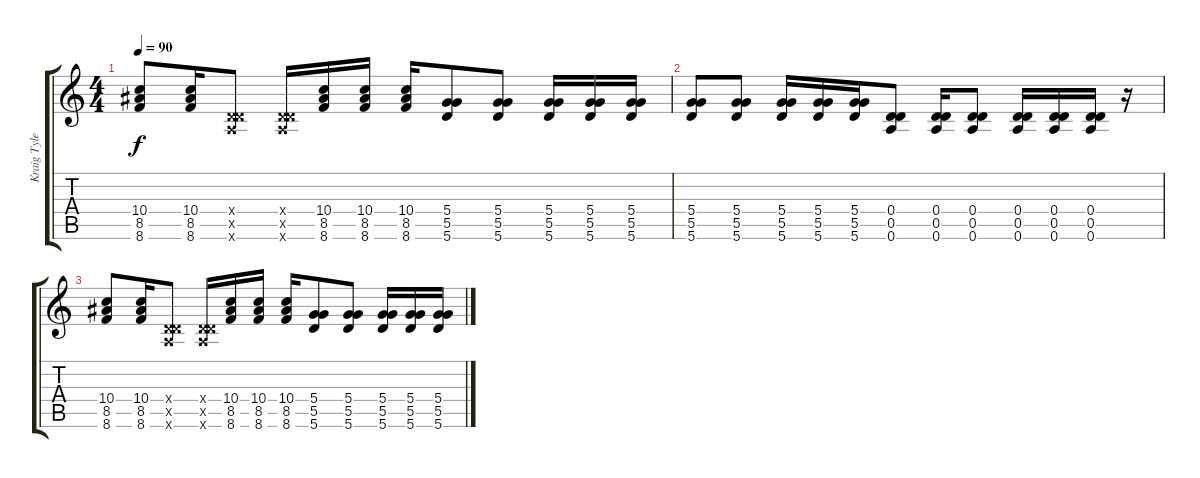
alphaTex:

\track ("Kraig Tyler" "Kraig Tyle") {instrument electricguitarclean}
\staff {score tabs}
\tuning (E4 B3 G3 D3 A2 D3) {hide}
\ts (4 4)
\tempo 90
\clef g2
\ks c
(10.4 8.5 8.6).8{dy f} (10.4 8.5 8.6).16 (0.4{x} 0.5{x} 0.6{x}).8 (0.4{x} 0.5{x} 0.6{x}).16 (10.4 8.5 8.6).16 (10.4 8.5 8.6).16 (10.4 8.5 8.6).16 (5.4 5.5 5.6).8 (5.4 5.5 5.6).8 (5.4 5.5 5.6).16 (5.4 5.5 5.6).16 (5.4 5.5 5.6).16 |
(5.4 5.5 5.6).8 (5.4 5.5 5.6).8 (5.4 5.5 5.6).16 (5.4 5.5 5.6).16 (5.4 5.5 5.6).16 (0.4 0.5 0.6).8 (0.4 0.5 0.6).16 (0.4 0.5 0.6).8 (0.4 0.5 0.6).16 (0.4 0.5 0.6).16 (0.4 0.5 0.6).16 r.16 |
(10.4 8.5 8.6).8 (10.4 8.5 8.6).16 (0.4{x} 0.5{x} 0.6{x}).8 (0.4{x} 0.5{x} 0.6{x}).16 (10.4 8.5 8.6).16 (10.4 8.5 8.6).16 (10.4 8.5 8.6).16 (5.4 5.5 5.6).8 (5.4 5.5 5.6).8 (5.4 5.5 5.6).16 (5.4 5.5 5.6).16 (5.4 5.5 5.6).16
